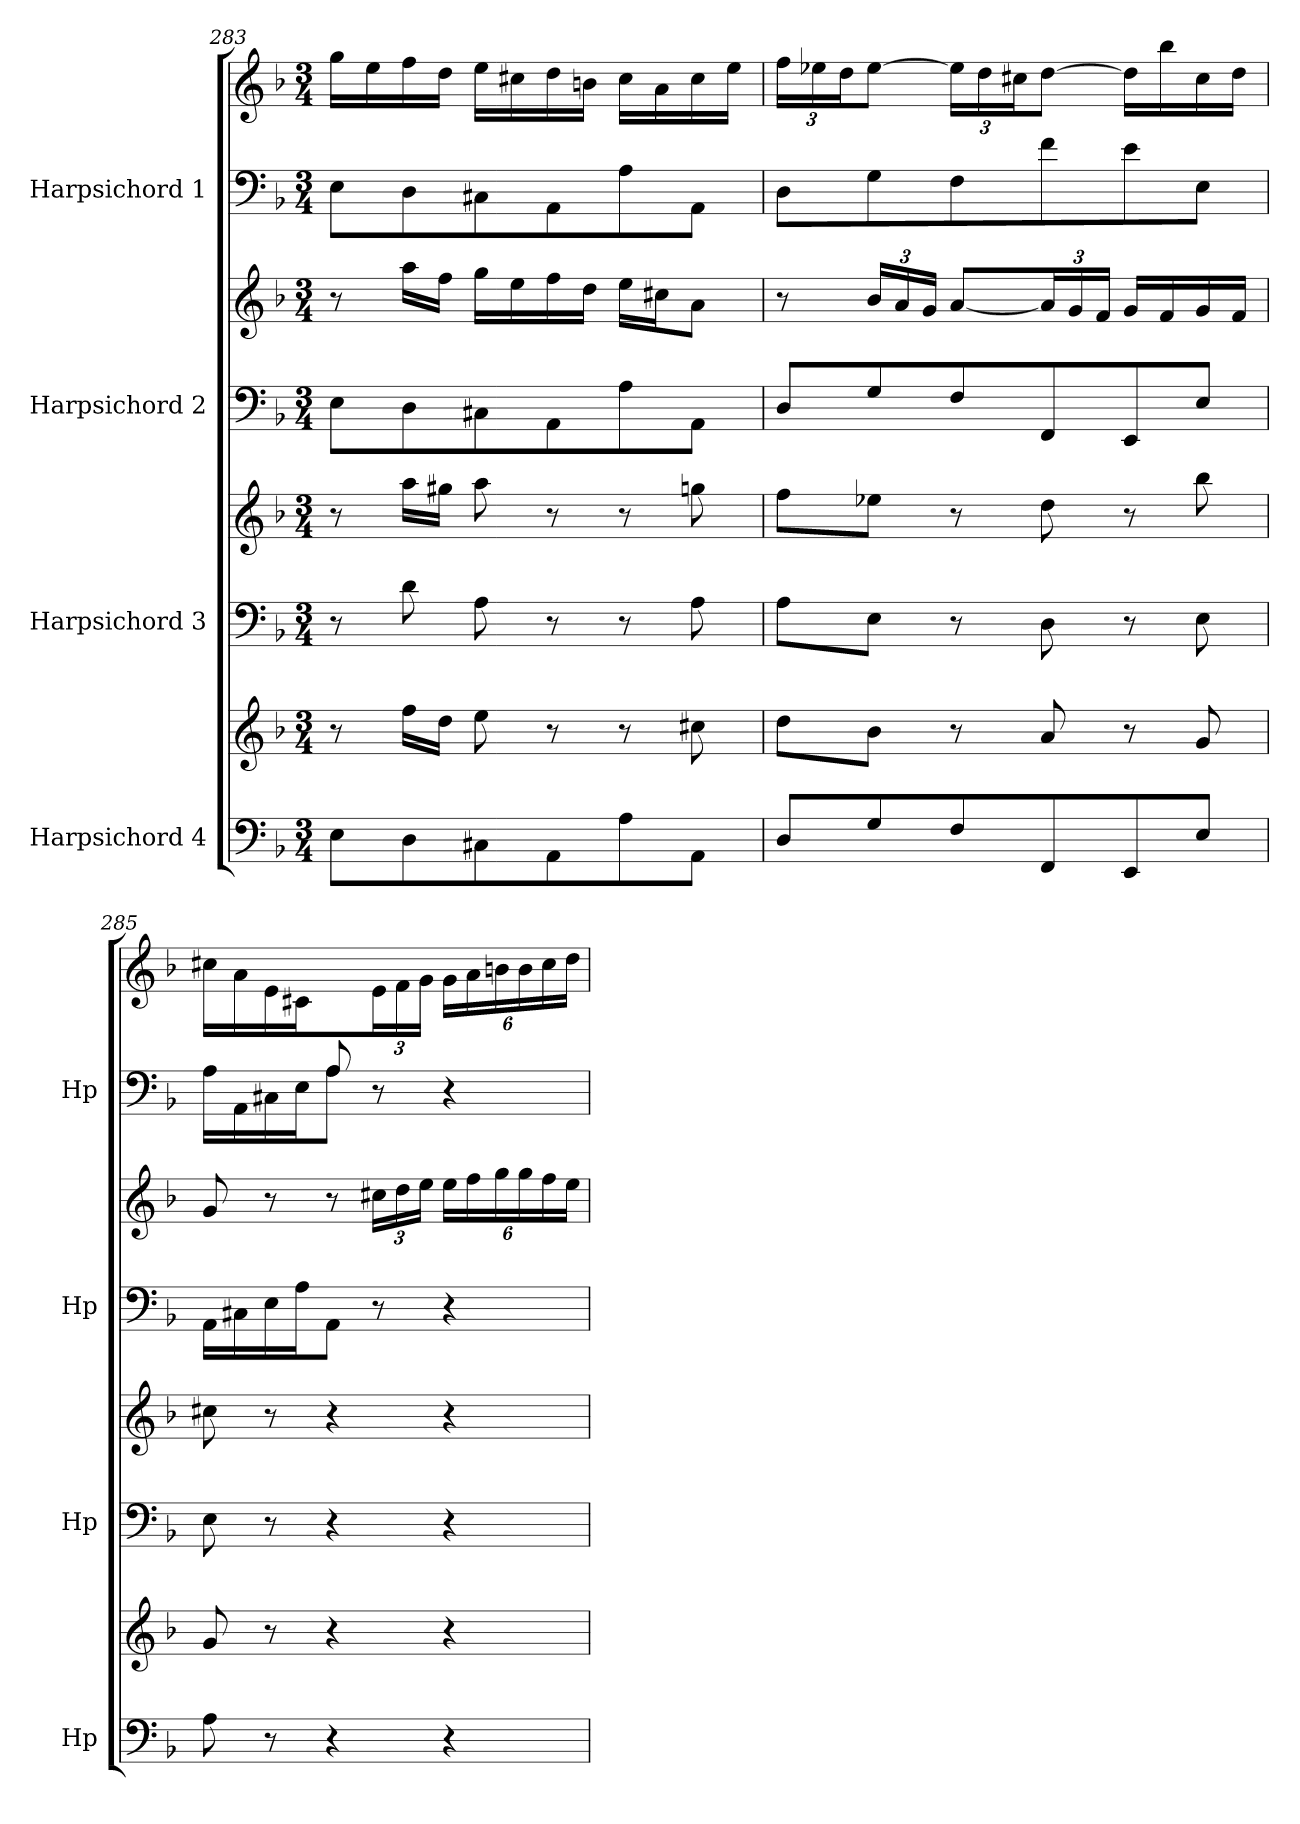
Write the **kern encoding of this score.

**kern	**kern	**kern	**kern	**kern	**kern	**kern	**kern
*part4	*part4	*part3	*part3	*part2	*part2	*part1	*part1
*staff8	*staff7	*staff6	*staff5	*staff4	*staff3	*staff2	*staff1
*I"Harpsichord 4	*	*I"Harpsichord 3	*	*I"Harpsichord 2	*	*I"Harpsichord 1	*
*I'Hp	*	*I'Hp	*	*I'Hp	*	*I'Hp	*
*clefF4	*clefG2	*clefF4	*clefG2	*clefF4	*clefG2	*clefF4	*clefG2
*k[b-]	*k[b-]	*k[b-]	*k[b-]	*k[b-]	*k[b-]	*k[b-]	*k[b-]
*M3/4	*M3/4	*M3/4	*M3/4	*M3/4	*M3/4	*M3/4	*M3/4
=283	=283	=283	=283	=283	=283	=283	=283
8E\L	8r	8r	8r	8E\L	8r	8E\L	16gg\LL
.	.	.	.	.	.	.	16ee\
8D\	16ff\LL	8d\	16aa\LL	8D\	16aa\LL	8D\	16ff\
.	16dd\JJ	.	16gg#X\JJ	.	16ff\JJ	.	16dd\JJ
8C#X\	8ee\	8A\	8aa\	8C#X\	16gg\LL	8C#X\	16ee\LL
.	.	.	.	.	16ee\	.	16cc#X\
8AA\	8r	8r	8r	8AA\	16ff\	8AA\	16dd\
.	.	.	.	.	16dd\JJ	.	16bn\JJ
8A\	8r	8r	8r	8A\	16ee\LL	8A\	16cc#\LL
.	.	.	.	.	16cc#X\J	.	16a\
8AA\J	8cc#X\	8A\	8ggn\	8AA\J	8a\J	8AA\J	16cc#\
.	.	.	.	.	.	.	16ee\JJ
=284	=284	=284	=284	=284	=284	=284	=284
*	*	*	*	*	*	*	*Xbrackettup
8D/L	8dd\L	8A\L	8ff\L	8D/L	8r	8D\L	24ff\LL
.	.	.	.	.	.	.	24ee-X\
.	.	.	.	.	.	.	24dd\J
*	*	*	*	*	*Xbrackettup	*	*
8G/	8b-\J	8E\J	8ee-X\J	8G/	24b-/LL	8G\	[8ee-\J
.	.	.	.	.	24a/	.	.
.	.	.	.	.	24g/JJ	.	.
8F/	8r	8r	8r	8F/	[8a/L	8F\	24ee-\LL]
.	.	.	.	.	.	.	24dd\
.	.	.	.	.	.	.	24cc#X\J
8FF/	8a/	8D\	8dd\	8FF/	24a/L]	8f\	[8dd\J
.	.	.	.	.	24g/	.	.
.	.	.	.	.	24f/JJ	.	.
8EE/	8r	8r	8r	8EE/	16g/LL	8e\	16dd\LL]
.	.	.	.	.	16f/	.	16bb-\
8E/J	8g/	8E\	8bb-\	8E/J	16g/	8E\J	16cc#\
.	.	.	.	.	16f/JJ	.	16dd\JJ
!!LO:PB:g=z
=285	=285	=285	=285	=285	=285	=285	=285
*	*	*	*	*	*	*^	*
8A\	8g/	8E\	8cc#X\	16AA\LL	8g/	4ryy	16A\LL	16cc#X\LL
.	.	.	.	16C#X\	.	.	16AA\	16a\
8r	8r	8r	8r	16E\	8r	.	16C#X\	16e\
.	.	.	.	16A\J	.	.	16E\J	16c#X\J
4r	4r	4r	4r	8AA\J	8r	8A/	8A\J	8ryy
.	.	.	.	8r	24cc#X\LL	4.ryy	8r	24e\L
.	.	.	.	.	24dd\	.	.	24f\
.	.	.	.	.	24ee\JJ	.	.	24g\JJ
4r	4r	4r	4r	4r	24ee\LL	.	4r	24g\LL
.	.	.	.	.	24ff\	.	.	24a\
.	.	.	.	.	24gg\	.	.	24bn\
.	.	.	.	.	24gg\	.	.	24b\
.	.	.	.	.	24ff\	.	.	24cc#\
.	.	.	.	.	24ee\JJ	.	.	24dd\JJ
*	*	*	*	*	*	*v	*v	*
=	=	=	=	=	=	=	=
*-	*-	*-	*-	*-	*-	*-	*-
